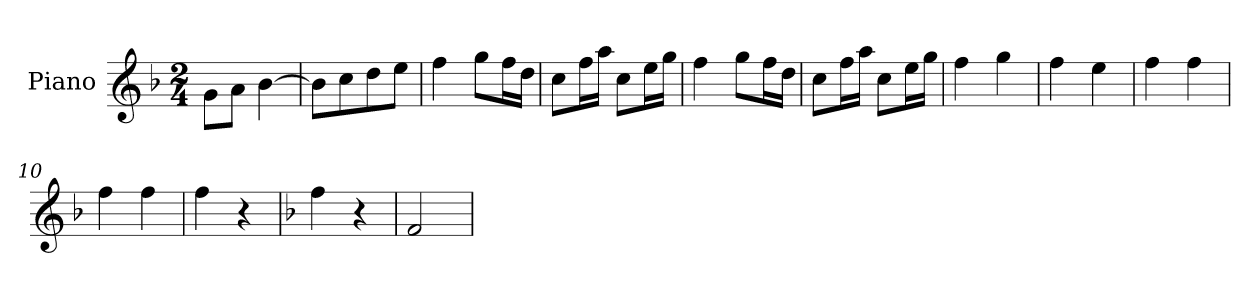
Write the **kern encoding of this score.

**kern
*part1
*staff1
*I"Piano
*I'Pno.
*clefG2
*k[b-]
*M2/4
=1
8g\L
8a\J
[4b-\
=2
8b-\L]
8cc\
8dd\
8ee\J
=3
4ff\
8gg\L
16ff\L
16dd\JJ
=4
8cc\L
16ff\L
16aa\JJ
8cc\L
16ee\L
16gg\JJ
=5
4ff\
8gg\L
16ff\L
16dd\JJ
=6
8cc\L
16ff\L
16aa\JJ
8cc\L
16ee\L
16gg\JJ
=7
4ff\
4gg\
=8
4ff\
4ee\
=9
4ff\
4ff\
=10
4ff\
4ff\
=11
4ff\
4r
=12
*k[b-]
4ff\
4r
=13
2f/
=
*-
